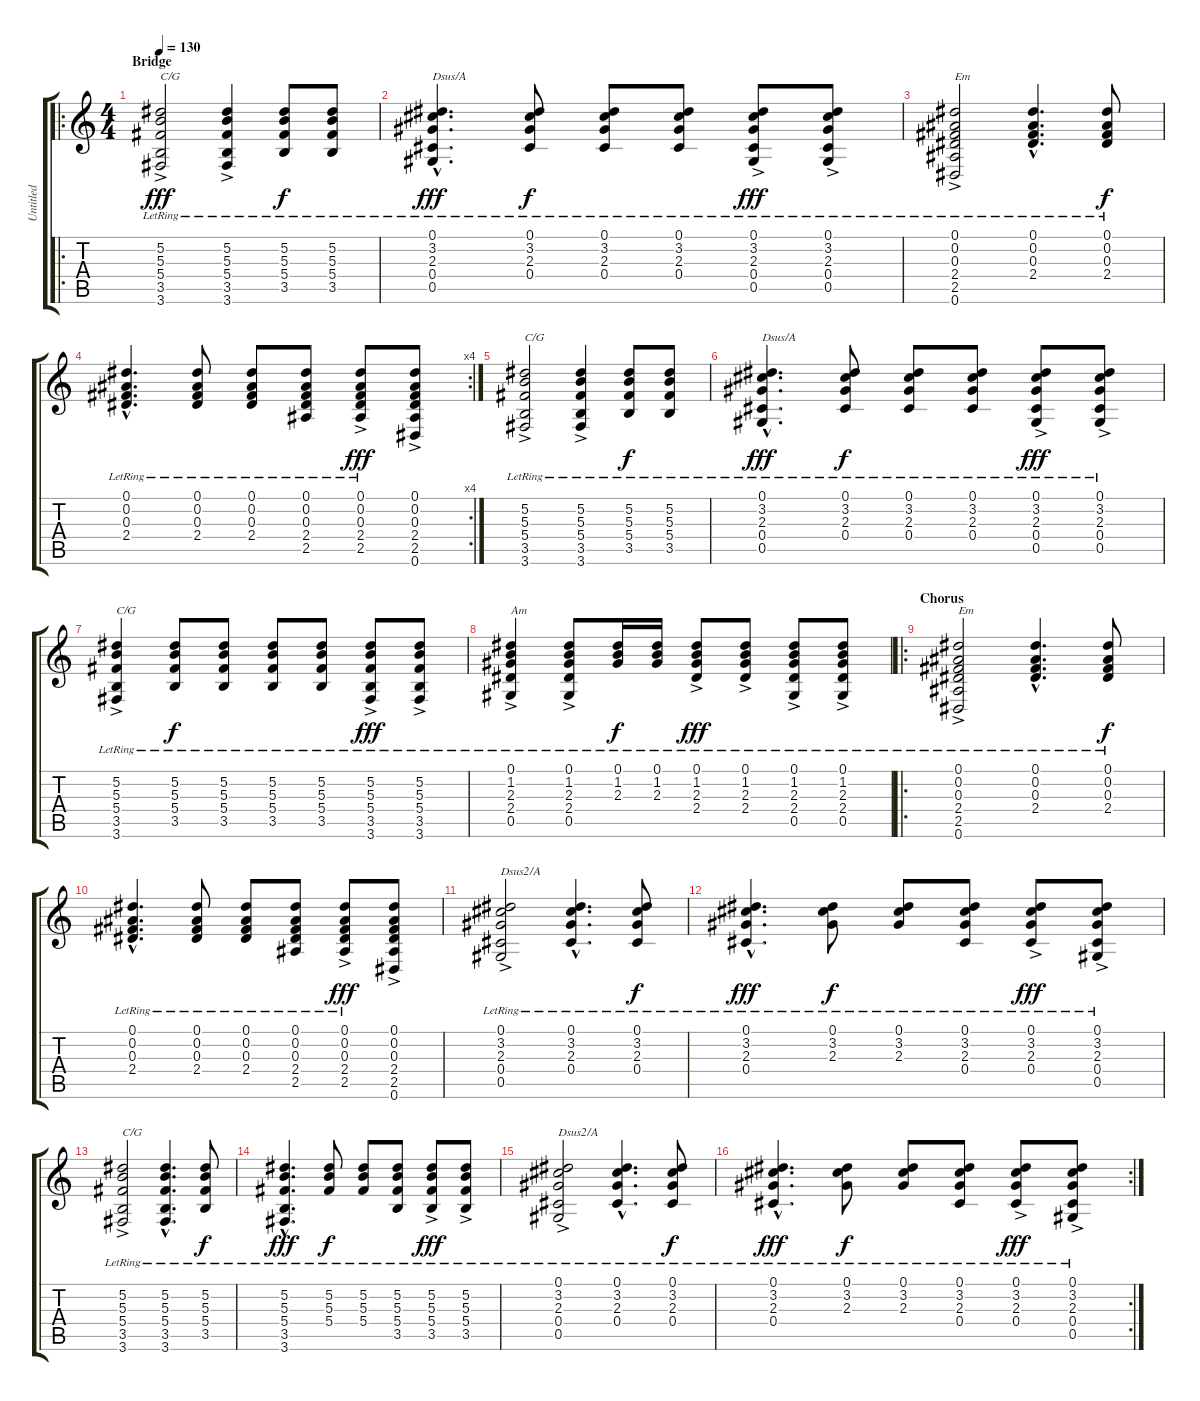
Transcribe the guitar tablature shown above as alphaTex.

\track ("Untitled" "Untitled") {instrument acousticguitarsteel}
\staff {score tabs}
\tuning (Eb4 Bb3 Gb3 Db3 Ab2 Eb2) {hide}
\ro
\ts (4 4)
\section ("" "Bridge")
\tempo 130
\clef g2
\ks c
(5.2{ac lr} 5.3{ac lr} 5.4{ac lr} 3.5{ac lr} 3.6{ac lr}).2{txt "C/G" dy fff} (5.2{ac lr} 5.3{ac lr} 5.4{ac lr} 3.5{ac lr} 3.6{ac lr}).4 (5.2{lr} 5.3{lr} 5.4{lr} 3.5{lr}).8{dy f} (5.2{lr} 5.3{lr} 5.4{lr} 3.5{lr}).8 |
(0.1{hac lr} 3.2{hac lr} 2.3{hac lr} 0.4{hac lr} 0.5{hac lr}).4{d txt "Dsus/A" dy fff} (0.1{lr} 3.2{lr} 2.3{lr} 0.4{lr}).8{dy f} (0.1{lr} 3.2{lr} 2.3{lr} 0.4{lr}).8 (0.1{lr} 3.2{lr} 2.3{lr} 0.4{lr}).8 (0.1{ac lr} 3.2{ac lr} 2.3{ac lr} 0.4{ac lr} 0.5{ac lr}).8{dy fff} (0.1{ac lr} 3.2{ac lr} 2.3{ac lr} 0.4{ac lr} 0.5{ac lr}).8 |
(0.1{lr} 0.2{ac lr} 0.3{ac lr} 2.4{lr} 2.5{ac lr} 0.6{ac lr}).2{txt "Em"} (0.1{hac lr} 0.2{hac lr} 0.3{hac lr} 2.4{hac lr}).4{d} (0.1{lr} 0.2{lr} 0.3{lr} 2.4{lr}).8{dy f} |
\rc 4
(0.1{hac lr} 0.2{hac lr} 0.3{hac lr} 2.4{hac lr}).4{d} (0.1{lr} 0.2{lr} 0.3{lr} 2.4{lr}).8 (0.1{lr} 0.2{lr} 0.3{lr} 2.4{lr}).8 (0.1{lr} 0.2{lr} 0.3{lr} 2.4{lr} 2.5{lr}).8 (0.1{lr} 0.2{ac lr} 0.3{ac lr} 2.4{ac lr} 2.5{lr}).8{dy fff} (0.1{ac} 0.2{ac} 0.3{ac} 2.4{ac} 2.5{ac} 0.6).8 |
(5.2{ac lr} 5.3{ac lr} 5.4{ac lr} 3.5{ac lr} 3.6{ac lr}).2{txt "C/G"} (5.2{ac lr} 5.3{ac lr} 5.4{ac lr} 3.5{ac lr} 3.6{ac lr}).4 (5.2{lr} 5.3{lr} 5.4{lr} 3.5{lr}).8{dy f} (5.2{lr} 5.3{lr} 5.4{lr} 3.5{lr}).8 |
(0.1{hac lr} 3.2{hac lr} 2.3{hac lr} 0.4{hac lr} 0.5{hac lr}).4{d txt "Dsus/A" dy fff} (0.1{lr} 3.2{lr} 2.3{lr} 0.4{lr}).8{dy f} (0.1{lr} 3.2{lr} 2.3{lr} 0.4{lr}).8 (0.1{lr} 3.2{lr} 2.3{lr} 0.4{lr}).8 (0.1{ac lr} 3.2{ac lr} 2.3{ac lr} 0.4{ac lr} 0.5{ac lr}).8{dy fff} (0.1{ac lr} 3.2{ac lr} 2.3{ac lr} 0.4{ac lr} 0.5{ac lr}).8 |
(5.2{ac lr} 5.3{ac lr} 5.4{ac lr} 3.5{ac lr} 3.6{ac lr}).4{txt "C/G"} (5.2{lr} 5.3{lr} 5.4{lr} 3.5{lr}).8{dy f} (5.2{lr} 5.3{lr} 5.4{lr} 3.5{lr}).8 (5.2{lr} 5.3{lr} 5.4{lr} 3.5{lr}).8 (5.2{lr} 5.3{lr} 5.4{lr} 3.5{lr}).8 (5.2{ac lr} 5.3{ac lr} 5.4{ac lr} 3.5{ac lr} 3.6{ac lr}).8{dy fff} (5.2{ac lr} 5.3{ac lr} 5.4{ac lr} 3.5{ac lr} 3.6{ac lr}).8 |
(0.1{ac lr} 1.2{ac lr} 2.3{ac lr} 2.4{ac lr} 0.5{ac lr}).4{txt "Am"} (0.1{ac lr} 1.2{ac lr} 2.3{ac lr} 2.4{ac lr} 0.5{ac lr}).8 (0.1{lr} 1.2{lr} 2.3{lr}).16{dy f} (0.1{lr} 1.2{lr} 2.3{lr}).16 (0.1{ac lr} 1.2{ac lr} 2.3{ac lr} 2.4{ac lr}).8{dy fff} (0.1{ac lr} 1.2{ac lr} 2.3{ac lr} 2.4{ac lr}).8 (0.1{ac lr} 1.2{ac lr} 2.3{ac lr} 2.4{lr} 0.5{ac lr}).8 (0.1{ac lr} 1.2{lr} 2.3{ac lr} 2.4{ac lr} 0.5{ac lr}).8 |
\ro
\section ("" "Chorus")
(0.1{lr} 0.2{ac lr} 0.3{ac lr} 2.4{lr} 2.5{ac lr} 0.6{ac lr}).2{txt "Em"} (0.1{hac lr} 0.2{hac lr} 0.3{hac lr} 2.4{hac lr}).4{d} (0.1{lr} 0.2{lr} 0.3{lr} 2.4{lr}).8{dy f} |
(0.1{hac lr} 0.2{hac lr} 0.3{hac lr} 2.4{hac lr}).4{d} (0.1{lr} 0.2{lr} 0.3{lr} 2.4{lr}).8 (0.1{lr} 0.2{lr} 0.3{lr} 2.4{lr}).8 (0.1{lr} 0.2{lr} 0.3{lr} 2.4{lr} 2.5{lr}).8 (0.1{lr} 0.2{ac lr} 0.3{ac lr} 2.4{ac lr} 2.5{lr}).8{dy fff} (0.1{ac} 0.2{ac} 0.3{ac} 2.4{ac} 2.5{ac} 0.6).8 |
(0.1{ac lr} 3.2{ac lr} 2.3{ac lr} 0.4{ac lr} 0.5{ac lr}).2{txt "Dsus2/A"} (0.1{hac lr} 3.2{hac lr} 2.3{hac lr} 0.4{hac lr}).4{d} (0.1{lr} 3.2{lr} 2.3{lr} 0.4{lr}).8{dy f} |
(0.1{hac lr} 3.2{hac lr} 2.3{hac lr} 0.4{hac lr}).4{d dy fff} (0.1{lr} 3.2{lr} 2.3{lr}).8{dy f} (0.1{lr} 3.2{lr} 2.3{lr}).8 (0.1{lr} 3.2{lr} 2.3{lr} 0.4{lr}).8 (0.1{ac lr} 3.2{ac lr} 2.3{ac lr} 0.4{ac lr}).8{dy fff} (0.1{lr} 3.2{ac lr} 2.3{ac lr} 0.4{ac lr} 0.5{ac lr}).8 |
(5.2{ac lr} 5.3{ac lr} 5.4{ac lr} 3.5{ac lr} 3.6{ac lr}).2{txt "C/G"} (5.2{hac lr} 5.3{hac lr} 5.4{hac lr} 3.5{hac lr} 3.6{hac lr}).4{d} (5.2{lr} 5.3{lr} 5.4{lr} 3.5{lr}).8{dy f} |
(5.2{hac lr} 5.3{hac lr} 5.4{hac lr} 3.5{hac lr} 3.6{hac lr}).4{d dy fff} (5.2{lr} 5.3{lr} 5.4{lr}).8{dy f} (5.2{lr} 5.3{lr} 5.4{lr}).8 (5.2{lr} 5.3{lr} 5.4{lr} 3.5{lr}).8 (5.2{ac lr} 5.3{ac lr} 5.4{ac lr} 3.5{ac lr}).8{dy fff} (5.2{ac lr} 5.3{ac lr} 5.4{ac lr} 3.5{ac lr}).8 |
(0.1{ac lr} 3.2{ac lr} 2.3{ac lr} 0.4{ac lr} 0.5{ac lr}).2{txt "Dsus2/A"} (0.1{hac lr} 3.2{hac lr} 2.3{hac lr} 0.4{hac lr}).4{d} (0.1{lr} 3.2{lr} 2.3{lr} 0.4{lr}).8{dy f} |
\rc 2
(0.1{hac lr} 3.2{hac lr} 2.3{hac lr} 0.4{hac lr}).4{d dy fff} (0.1{lr} 3.2{lr} 2.3{lr}).8{dy f} (0.1{lr} 3.2{lr} 2.3{lr}).8 (0.1{lr} 3.2{lr} 2.3{lr} 0.4{lr}).8 (0.1{ac lr} 3.2{ac lr} 2.3{ac lr} 0.4{ac lr}).8{dy fff} (0.1{lr} 3.2{ac lr} 2.3{ac lr} 0.4{ac lr} 0.5{ac lr}).8
